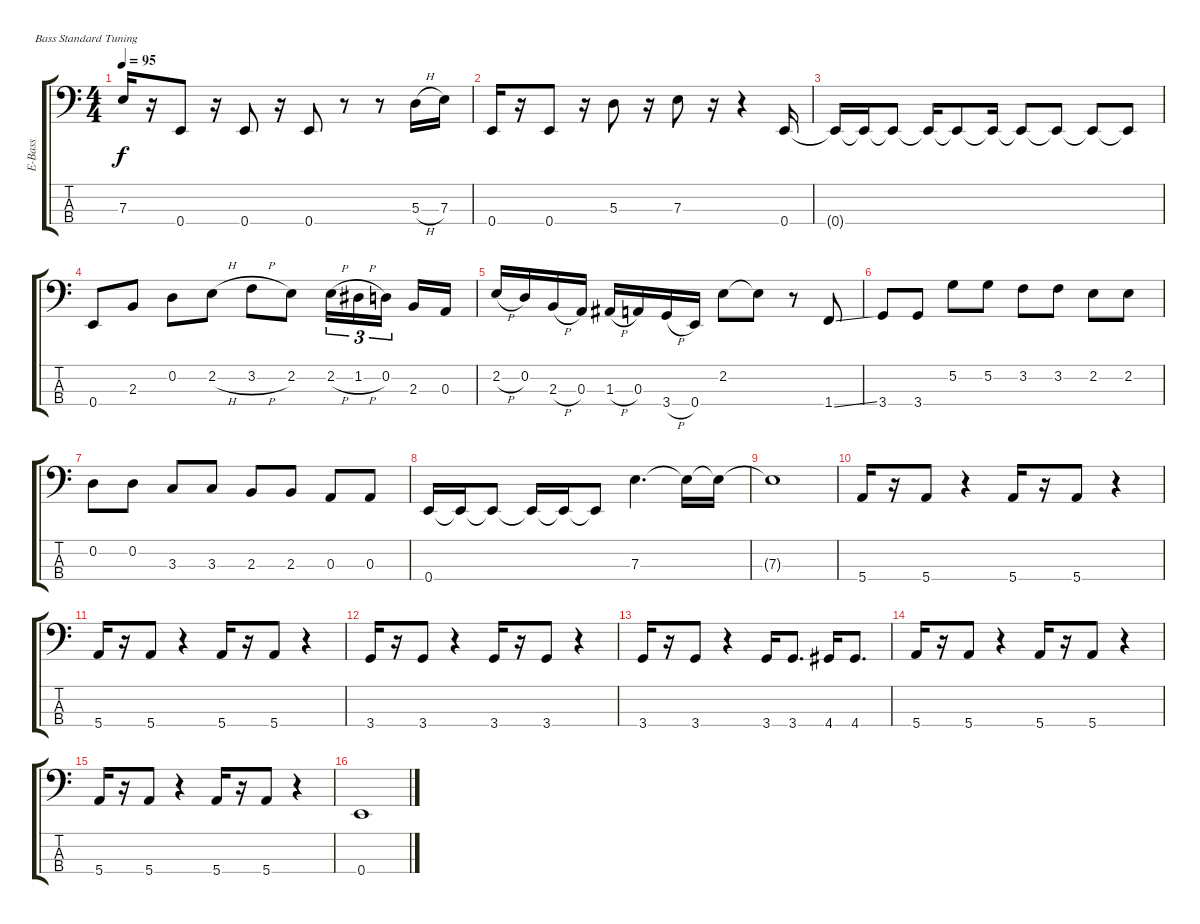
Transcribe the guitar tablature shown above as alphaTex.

\bracketExtendMode groupsimilarinstruments
\otherSystemsTrackNameOrientation horizontal
\track ("Bass - Roger Waters" "E-Bass") {instrument electricbasspick}
\staff {score tabs}
\tuning (G2 D2 A1 E1)
\ts (4 4)
\tempo 95
\clef f4
\ks c
7.3.16{dy f} r.16 0.4.8 r.16 0.4.8 r.16 0.4.8 r.8 r.8 5.3{h}.16 7.3.16 |
0.4.16 r.16 0.4.8 r.16 5.3.8 r.16 7.3.8 r.16 r.4 0.4.16 |
0.4{t}.16 0.4{t}.16 0.4{t}.8 0.4{t}.16 0.4{t}.8 0.4{t}.16 0.4{t}.8 0.4{t}.8 0.4{t}.8 0.4{t}.8 |
0.4.8 2.3.8 0.2.8 2.2{h}.8 3.2{h}.8 2.2.8 2.2{h}.16{tu (3 2)} 1.2{h acc #}.16{tu (3 2)} 0.2.16{tu (3 2)} 2.3.16 0.3.16 |
2.2{h}.16 0.2.16 2.3{h}.16 0.3.16 1.3{h acc #}.16 0.3.16 3.4{h}.16 0.4.16 2.2.8 2.2{t}.8 r.8 1.4{ss}.8 |
3.4.8 3.4.8 5.2.8 5.2.8 3.2.8 3.2.8 2.2.8 2.2.8 |
0.2.8 0.2.8 3.3.8 3.3.8 2.3.8 2.3.8 0.3.8 0.3.8 |
0.4.16 0.4{t}.16 0.4{t}.8 0.4{t}.16 0.4{t}.16 0.4{t}.8 7.3.4{d} 7.3{t}.16 7.3{t}.16 |
7.3{t}.1 |
5.4.16 r.16 5.4.8 r.4 5.4.16 r.16 5.4.8 r.4 |
5.4.16 r.16 5.4.8 r.4 5.4.16 r.16 5.4.8 r.4 |
3.4.16 r.16 3.4.8 r.4 3.4.16 r.16 3.4.8 r.4 |
3.4.16 r.16 3.4.8 r.4 3.4.16 3.4.8{d} 4.4{acc #}.16 4.4{acc #}.8{d} |
5.4.16 r.16 5.4.8 r.4 5.4.16 r.16 5.4.8 r.4 |
5.4.16 r.16 5.4.8 r.4 5.4.16 r.16 5.4.8 r.4 |
0.4.1
